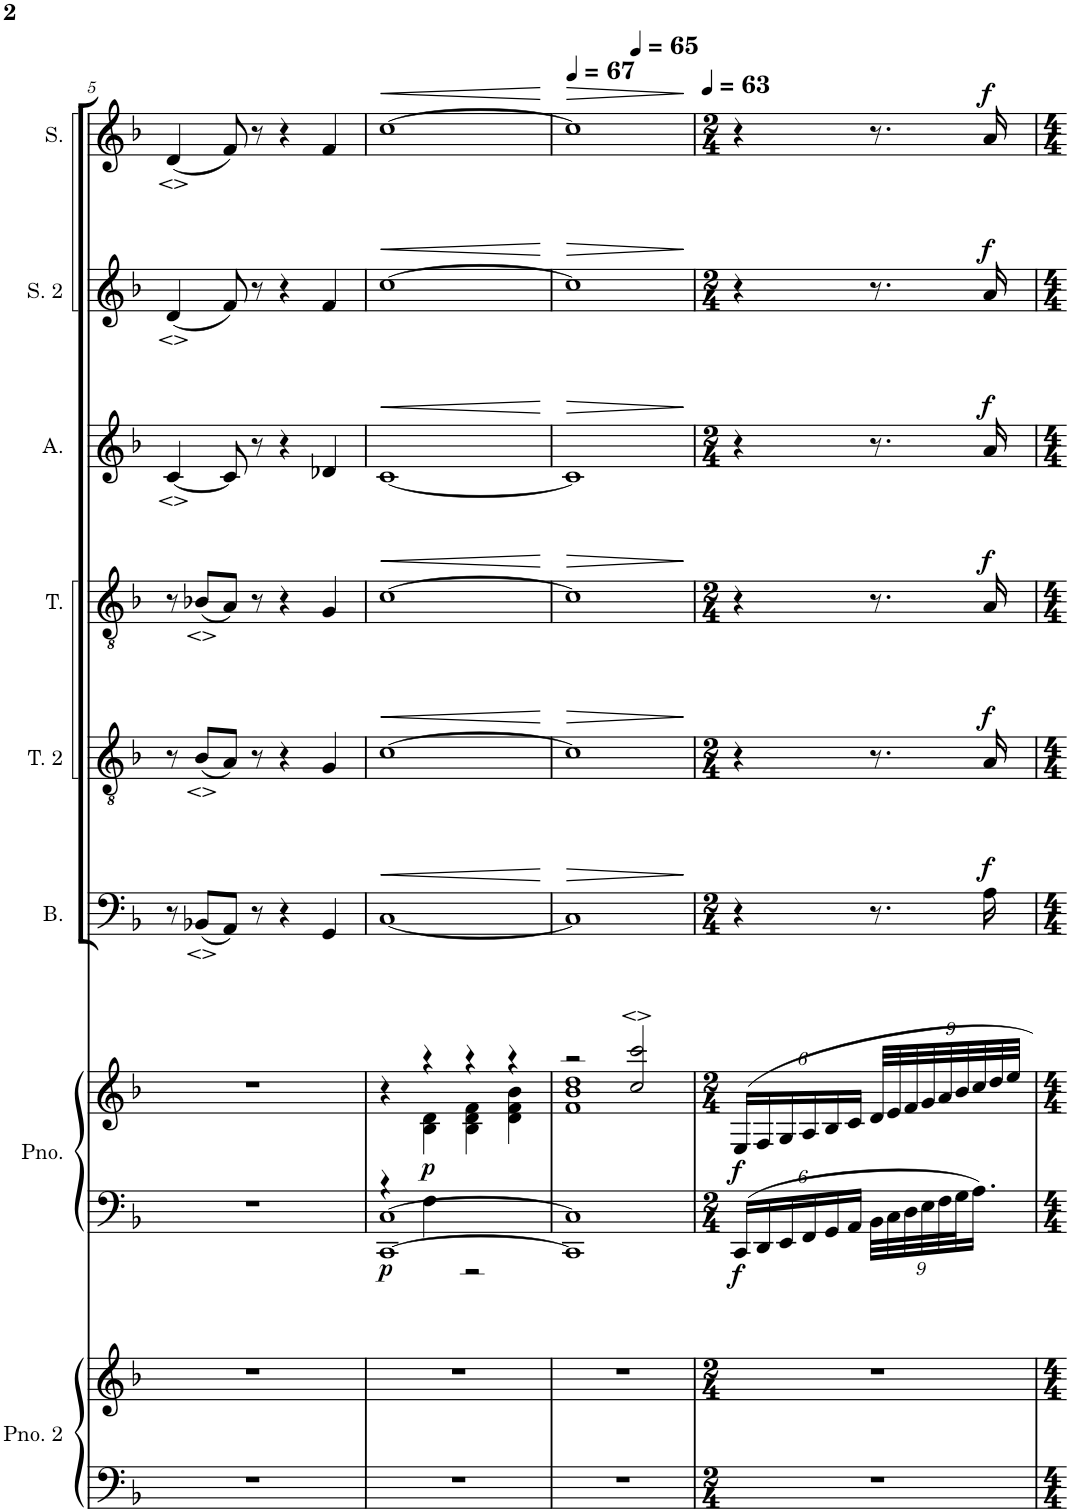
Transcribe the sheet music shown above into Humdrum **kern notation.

**kern	**kern	**kern	**kern	**dynam	**kern	**dynam	**kern	**dynam	**kern	**dynam	**kern	**dynam	**kern	**dynam	**kern	**dynam
*part8	*part8	*part7	*part7	*part7	*part6	*part6	*part5	*part5	*part4	*part4	*part3	*part3	*part2	*part2	*part1	*part1
*staff10	*staff9	*staff8	*staff7	*staff7/8	*staff6	*staff6	*staff5	*staff5	*staff4	*staff4	*staff3	*staff3	*staff2	*staff2	*staff1	*staff1
*I"Piano 2	*	*I"Piano	*	*	*I"Bass	*	*I"Tenor 2	*	*I"Tenor	*	*I"Alto	*	*I"Soprano 2	*	*I"Soprano	*
*I'Pno. 2	*	*I'Pno.	*	*	*I'B.	*	*I'T. 2	*	*I'T.	*	*I'A.	*	*I'S. 2	*	*I'S.	*
!!LO:PB:g=z
*clefF4	*clefG2	*clefF4	*clefG2	*	*clefF4	*	*clefGv2	*	*clefGv2	*	*clefG2	*	*clefG2	*	*clefG2	*
*k[b-]	*k[b-]	*k[b-]	*k[b-]	*	*k[b-]	*	*k[b-]	*	*k[b-]	*	*k[b-]	*	*k[b-]	*	*k[b-]	*
*M4/4	*M4/4	*M4/4	*M4/4	*	*M4/4	*	*M4/4	*	*M4/4	*	*M4/4	*	*M4/4	*	*M4/4	*
=5	=5	=5	=5	=5	=5	=5	=5	=5	=5	=5	=5	=5	=5	=5	=5	=5
1r	1r	1r	1r	.	8r	.	8r	.	8r	.	[4c/	.	(4d/	.	(4d/	.
.	.	.	.	.	(8BB-X/L	.	(8B-/L	.	(8B-X/L	.	.	.	.	.	.	.
.	.	.	.	.	8AA/J)	.	8A/J)	.	8A/J)	.	8c/]	.	8f/)	.	8f/)	.
.	.	.	.	.	8r	.	8r	.	8r	.	8r	.	8r	.	8r	.
.	.	.	.	.	4r	.	4r	.	4r	.	4r	.	4r	.	4r	.
.	.	.	.	.	4GG/	.	4G/	.	4G/	.	4d-X/	.	4f/	.	4f/	.
=6	=6	=6	=6	=6	=6	=6	=6	=6	=6	=6	=6	=6	=6	=6	=6	=6
*	*	*^	*^	*	*	*	*	*	*	*	*	*	*	*	*	*
!	!	!	!	!	!	!LO:DY:b=2	!	!LO:HP:b	!	!LO:HP:b	!	!LO:HP:b	!	!LO:HP:b	!	!LO:HP:b	!	!LO:HP:b
1r	1r	[1CC [1C	4raa	4r	4ryy	p	[1C	<	[1c	<	[1c	<	[1c	<	[1cc	<	[1cc	<
!	!	!	!	!	!	!LO:DY:b	!	!	!	!	!	!	!	!	!	!	!	!
.	.	.	4F\	4r	4B-\ 4d\	p	.	.	.	.	.	.	.	.	.	.	.	.
.	.	.	2r	4r	4B-\ 4d\ 4f\	.	.	.	.	.	.	.	.	.	.	.	.	.
.	.	.	.	4r	4d\ 4f\ 4b-\	.	.	.	.	.	.	.	.	.	.	.	.	.
*	*	*v	*v	*	*	*	*	*	*	*	*	*	*	*	*	*	*	*
*	*	*	*v	*v	*	*	*	*	*	*	*	*	*	*	*	*	*
.	.	.	.	.	.	[	.	[	.	[	.	[	.	[	.	[
=7	=7	=7	=7	=7	=7	=7	=7	=7	=7	=7	=7	=7	=7	=7	=7	=7
*	*	*	*	*	*	*	*	*	*	*	*	*	*	*	*MM67	*
*	*	*	*^	*	*	*	*	*	*	*	*	*	*	*	*	*
!	!	!	!	!	!	!	!LO:HP:b	!	!LO:HP:b	!	!LO:HP:b	!	!LO:HP:b	!	!LO:HP:b	!	!LO:HP:b
*	*	*	*	*	*	*	*	*	*	*	*	*	*	*	*	*^	*
1r	1r	1CC] 1C]	2r	1f 1b- 1dd	.	1C]	>	1c]	>	1c]	>	1c]	>	1cc]	>	1cc]	2ryy	>
*	*	*	*	*	*	*	*	*	*	*	*	*	*	*	*	*MM65	*	*
.	.	.	2cc/ 2ccc/	.	.	.	.	.	.	.	.	.	.	.	.	.	2ryy	.
*	*	*	*v	*v	*	*	*	*	*	*	*	*	*	*	*	*	*	*
.	.	.	.	.	.	]	.	]	.	]	.	]	.	]	.	.	]
*	*	*	*	*	*	*	*	*	*	*	*	*	*	*	*v	*v	*
=8	=8	=8	=8	=8	=8	=8	=8	=8	=8	=8	=8	=8	=8	=8	=8	=8
*M2/4	*M2/4	*M2/4	*M2/4	*	*M2/4	*	*M2/4	*	*M2/4	*	*M2/4	*	*M2/4	*	*M2/4	*
*	*	*Xbrackettup	*Xbrackettup	*	*	*	*	*	*	*	*	*	*	*	*	*
*	*	*	*	*	*	*	*	*	*	*	*	*	*	*	*MM63	*
*	*	*	*	*	*	*	*	*	*	*	*	*	*	*	*^	*
!	!	!	!	!LO:DY:b=2	!	!	!	!	!	!	!	!	!	!	!	!	!
!	!	!	!	!LO:DY:n=1:b	!	!	!	!	!	!	!	!	!	!	!	!	!
*	*	*	*	*	*	*	*	*	*	*	*	*	*	*	*v	*v	*
2r	2r	24CC/LL	24E/LL	f f	4r	.	4r	.	4r	.	4r	.	4r	.	4r	.
.	.	24DD/	24F/	.	.	.	.	.	.	.	.	.	.	.	.	.
.	.	24EE/	24G/	.	.	.	.	.	.	.	.	.	.	.	.	.
.	.	24FF/	24A/	.	.	.	.	.	.	.	.	.	.	.	.	.
.	.	24GG/	24B-/	.	.	.	.	.	.	.	.	.	.	.	.	.
.	.	24AA/JJ	24c/JJ	.	.	.	.	.	.	.	.	.	.	.	.	.
.	.	36BB-\LLL	36d/LLL	.	8.r	.	8.r	.	8.r	.	8.r	.	8.r	.	8.r	.
.	.	36C\	36e/	.	.	.	.	.	.	.	.	.	.	.	.	.
.	.	36D\	36f/	.	.	.	.	.	.	.	.	.	.	.	.	.
.	.	36E\	36g/	.	.	.	.	.	.	.	.	.	.	.	.	.
.	.	36F\	36a/	.	.	.	.	.	.	.	.	.	.	.	.	.
.	.	36G\J	36b-/	.	.	.	.	.	.	.	.	.	.	.	.	.
.	.	18.A\JJ	36cc/	.	.	.	.	.	.	.	.	.	.	.	.	.
!	!	!	!	!	!	!LO:DY:a	!	!LO:DY:a	!	!LO:DY:a	!	!LO:DY:a	!	!LO:DY:a	!	!LO:DY:a
.	.	.	.	.	16A\	f	16A/	f	16A/	f	16a/	f	16a/	f	16a/	f
.	.	.	36dd/	.	.	.	.	.	.	.	.	.	.	.	.	.
.	.	.	36ee/JJJ	.	.	.	.	.	.	.	.	.	.	.	.	.
=	=	=	=	=	=	=	=	=	=	=	=	=	=	=	=	=
*-	*-	*-	*-	*-	*-	*-	*-	*-	*-	*-	*-	*-	*-	*-	*-	*-
